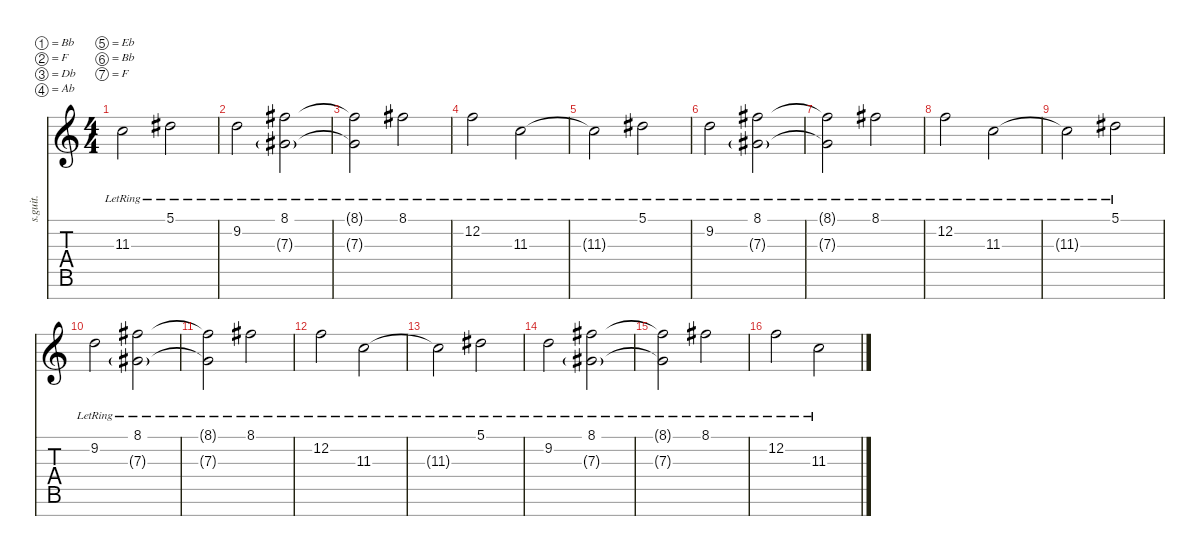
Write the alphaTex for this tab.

\defaultSystemsLayout 4
\hideDynamics
\bracketExtendMode nobrackets
\track ("(more atmosphere)" "s.guit.") {instrument electricpiano1}
\staff {score tabs}
\tuning (Bb3 F3 Db3 Ab2 Eb2 Bb1 F1)
\displaytranspose 12
\ts (4 4)
\tempo (115 hide)
\clef g2
\ks c
11.3{lr t}.2{lyrics (0 "") lyrics (1 "") lyrics (2 "") lyrics (3 "") lyrics (4 "") dy f} 5.1{lr acc #}.2{lyrics (0 "") lyrics (1 "") lyrics (2 "") lyrics (3 "") lyrics (4 "")} |
9.2{lr}.2{lyrics (0 "") lyrics (1 "") lyrics (2 "") lyrics (3 "") lyrics (4 "")} (8.1{lr acc #} 7.3{g lr acc #}).2{lyrics (0 "") lyrics (1 "") lyrics (2 "") lyrics (3 "") lyrics (4 "")} |
(8.1{lr t acc #} 7.3{lr t acc #}).2{lyrics (0 "") lyrics (1 "") lyrics (2 "") lyrics (3 "") lyrics (4 "")} 8.1{lr acc #}.2{lyrics (0 "") lyrics (1 "") lyrics (2 "") lyrics (3 "") lyrics (4 "")} |
12.2{lr}.2{lyrics (0 "") lyrics (1 "") lyrics (2 "") lyrics (3 "") lyrics (4 "")} 11.3{lr}.2{lyrics (0 "") lyrics (1 "") lyrics (2 "") lyrics (3 "") lyrics (4 "") dy mf} |
11.3{lr t}.2{lyrics (0 "") lyrics (1 "") lyrics (2 "") lyrics (3 "") lyrics (4 "") dy f} 5.1{lr acc #}.2{lyrics (0 "") lyrics (1 "") lyrics (2 "") lyrics (3 "") lyrics (4 "")} |
9.2{lr}.2{lyrics (0 "") lyrics (1 "") lyrics (2 "") lyrics (3 "") lyrics (4 "")} (8.1{lr acc #} 7.3{g lr acc #}).2{lyrics (0 "") lyrics (1 "") lyrics (2 "") lyrics (3 "") lyrics (4 "")} |
(8.1{lr t acc #} 7.3{lr t acc #}).2{lyrics (0 "") lyrics (1 "") lyrics (2 "") lyrics (3 "") lyrics (4 "")} 8.1{lr acc #}.2{lyrics (0 "") lyrics (1 "") lyrics (2 "") lyrics (3 "") lyrics (4 "")} |
12.2{lr}.2{lyrics (0 "") lyrics (1 "") lyrics (2 "") lyrics (3 "") lyrics (4 "")} 11.3{lr}.2{lyrics (0 "") lyrics (1 "") lyrics (2 "") lyrics (3 "") lyrics (4 "") dy mf} |
11.3{lr t}.2{lyrics (0 "") lyrics (1 "") lyrics (2 "") lyrics (3 "") lyrics (4 "") dy f} 5.1{lr acc #}.2{lyrics (0 "") lyrics (1 "") lyrics (2 "") lyrics (3 "") lyrics (4 "")} |
9.2{lr}.2{lyrics (0 "") lyrics (1 "") lyrics (2 "") lyrics (3 "") lyrics (4 "")} (8.1{lr acc #} 7.3{g lr acc #}).2{lyrics (0 "") lyrics (1 "") lyrics (2 "") lyrics (3 "") lyrics (4 "")} |
(8.1{lr t acc #} 7.3{lr t acc #}).2{lyrics (0 "") lyrics (1 "") lyrics (2 "") lyrics (3 "") lyrics (4 "")} 8.1{lr acc #}.2{lyrics (0 "") lyrics (1 "") lyrics (2 "") lyrics (3 "") lyrics (4 "")} |
12.2{lr}.2{lyrics (0 "") lyrics (1 "") lyrics (2 "") lyrics (3 "") lyrics (4 "")} 11.3{lr}.2{lyrics (0 "") lyrics (1 "") lyrics (2 "") lyrics (3 "") lyrics (4 "") dy mf} |
11.3{lr t}.2{lyrics (0 "") lyrics (1 "") lyrics (2 "") lyrics (3 "") lyrics (4 "") dy f} 5.1{lr acc #}.2{lyrics (0 "") lyrics (1 "") lyrics (2 "") lyrics (3 "") lyrics (4 "")} |
9.2{lr}.2{lyrics (0 "") lyrics (1 "") lyrics (2 "") lyrics (3 "") lyrics (4 "")} (8.1{lr acc #} 7.3{g lr acc #}).2{lyrics (0 "") lyrics (1 "") lyrics (2 "") lyrics (3 "") lyrics (4 "")} |
(8.1{lr t acc #} 7.3{lr t acc #}).2{lyrics (0 "") lyrics (1 "") lyrics (2 "") lyrics (3 "") lyrics (4 "")} 8.1{lr acc #}.2{lyrics (0 "") lyrics (1 "") lyrics (2 "") lyrics (3 "") lyrics (4 "")} |
12.2{lr}.2{lyrics (0 "") lyrics (1 "") lyrics (2 "") lyrics (3 "") lyrics (4 "")} 11.3{lr}.2{lyrics (0 "") lyrics (1 "") lyrics (2 "") lyrics (3 "") lyrics (4 "") dy mf}
